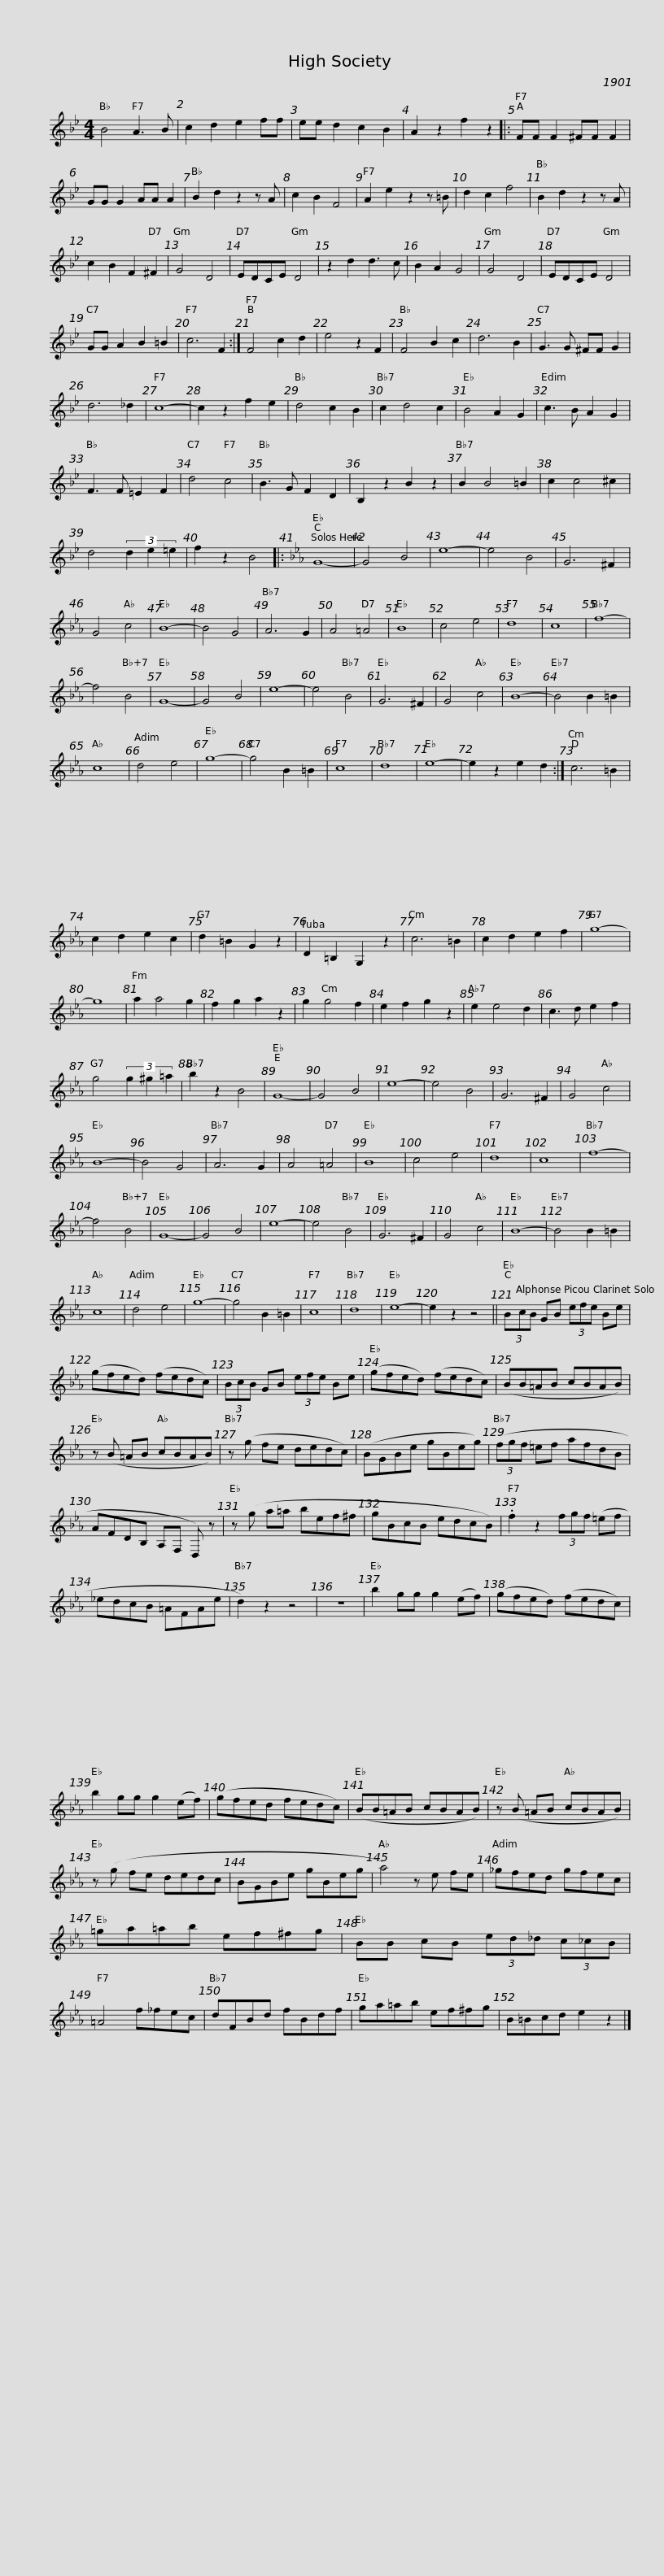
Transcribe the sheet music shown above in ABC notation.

X:1
L:1/8
M:4/4
I:linebreak $
K:Bb
V:1 treble
V:1
 B4 A3 B | c2 d2 e2 ff | ee d2 c2 B2 | A2 z2 f2 z2 |:$ FF F2 ^FF F2 | %5
 GG G2 AA A2 | B2 d2 z2 z A | c2 B2 F4 | A2 e2 z2 z =B | d2 c2 f4 | %10
 B2 d2 z2 z A | c2 B2 F2 ^F2 |$ G4 D4 | EDCE D4 | z2 d2 d3 c | %15
 B2 A2 G4 | G4 D4 | EDCE D4 | GG A2 B2 =B2 | c6 F2 :|$ %20
 F4 c2 d2 | e4 z2 F2 | F4 B2 c2 | d6 B2 | G3 G ^FF G2 | %25
 d6 _d2 | c8- | c2 z2 f2 e2 | d4 c2 B2 | c2 d4 c2 | %30
 B4 A2 G2 | c3 B A2 G2 |$ F3 F =E2 F2 | d4 c4 | B3 G F2 D2 | %35
 B,2 z2 B2 z2 | B2 B4 =B2 | c2 c4 ^c2 | d4 (3d2 e2 =e2 | f2 z2 B4 |:$ %40
[K:Eb] G8- | G4 B4 | e8- | e4 B4 | G6 ^F2 | %45
 G4 c4 | B8- | B4 G4 |$ A6 G2 | A4 =A4 | %50
 B8 | c4 e4 | d8 | c8 | f8- | %55
 f4 B4 |$ G8- | G4 B4 | e8- | e4 B4 | %60
 G6 ^F2 | G4 c4 | B8- | B4 B2 =B2 |$ c8 | %65
 d4 e4 | g8- | g4 B2 =B2 | c8 | d8 | %70
 e8- | e2 z2 e2 d2 :|$ c6 =B2 | c2 d2 e2 c2 | d2 =B2 G2 z2 | %75
 D2 =B,2 G,2 z2 | c6 =B2 | c2 d2 e2 f2 | g8- | g8 |$ %80
 a2 a4 g2 | f2 g2 a2 z2 | g2 g4 f2 | e2 f2 g2 z2 | e2 e4 d2 | %85
 c3 d e2 f2 | g4 (3g2 ^g2 =a2 | b2 z2 B4 |$ G8- | G4 B4 | %90
 e8- | e4 B4 | G6 ^F2 | G4 c4 | B8- | %95
 B4 G4 |$ A6 G2 | A4 =A4 | B8 | c4 e4 | %100
 d8 | c8 | f8- | f4 B4 |$ G8- | %105
 G4 B4 | e8- | e4 B4 | G6 ^F2 | G4 c4 | %110
 B8- | B4 B2 =B2 |$ c8 | d4 e4 | g8- | %115
 g4 B2 =B2 | c8 | d8 | e8- | e2 z2 z4 ||$ %120
 (3BcB GB (3efe Be | (gfed) (fedc) | (3BcB GB (3efe Be | (gfed) (fedc) |$ (BB=AB cBAB) | %125
 z (B =AB cBAB) | z (g fe dedc) | (BGBe gBeg) |$ (3(fgf =ef afdB | AFDB, A,F, D,) z | %130
 z (g a=a bef^f | gBcB edcB) |$ .f2 z2 (3fgf (=ef | _edcB =AFAe | d2) z2 z4 | %135
 z8 |$ b2 gg g2 (ef) | (gfed) (fedc) | b2 gg g2 (ef) | (gfed fedc) |$ %140
 (BB=AB cBAB) | z (B =AB cBAB) | z (g fe dedc | BGBe gBeg |$ a4) z e fe | %145
 _gfed gfec | =ga=ab ef^fg | BB cB (3ed_d (3c_cB |$ =A4 f_fec | dFBd fBdf | %150
 ga=ab ef^fg | B=Bcd e2 z2 |] %152
